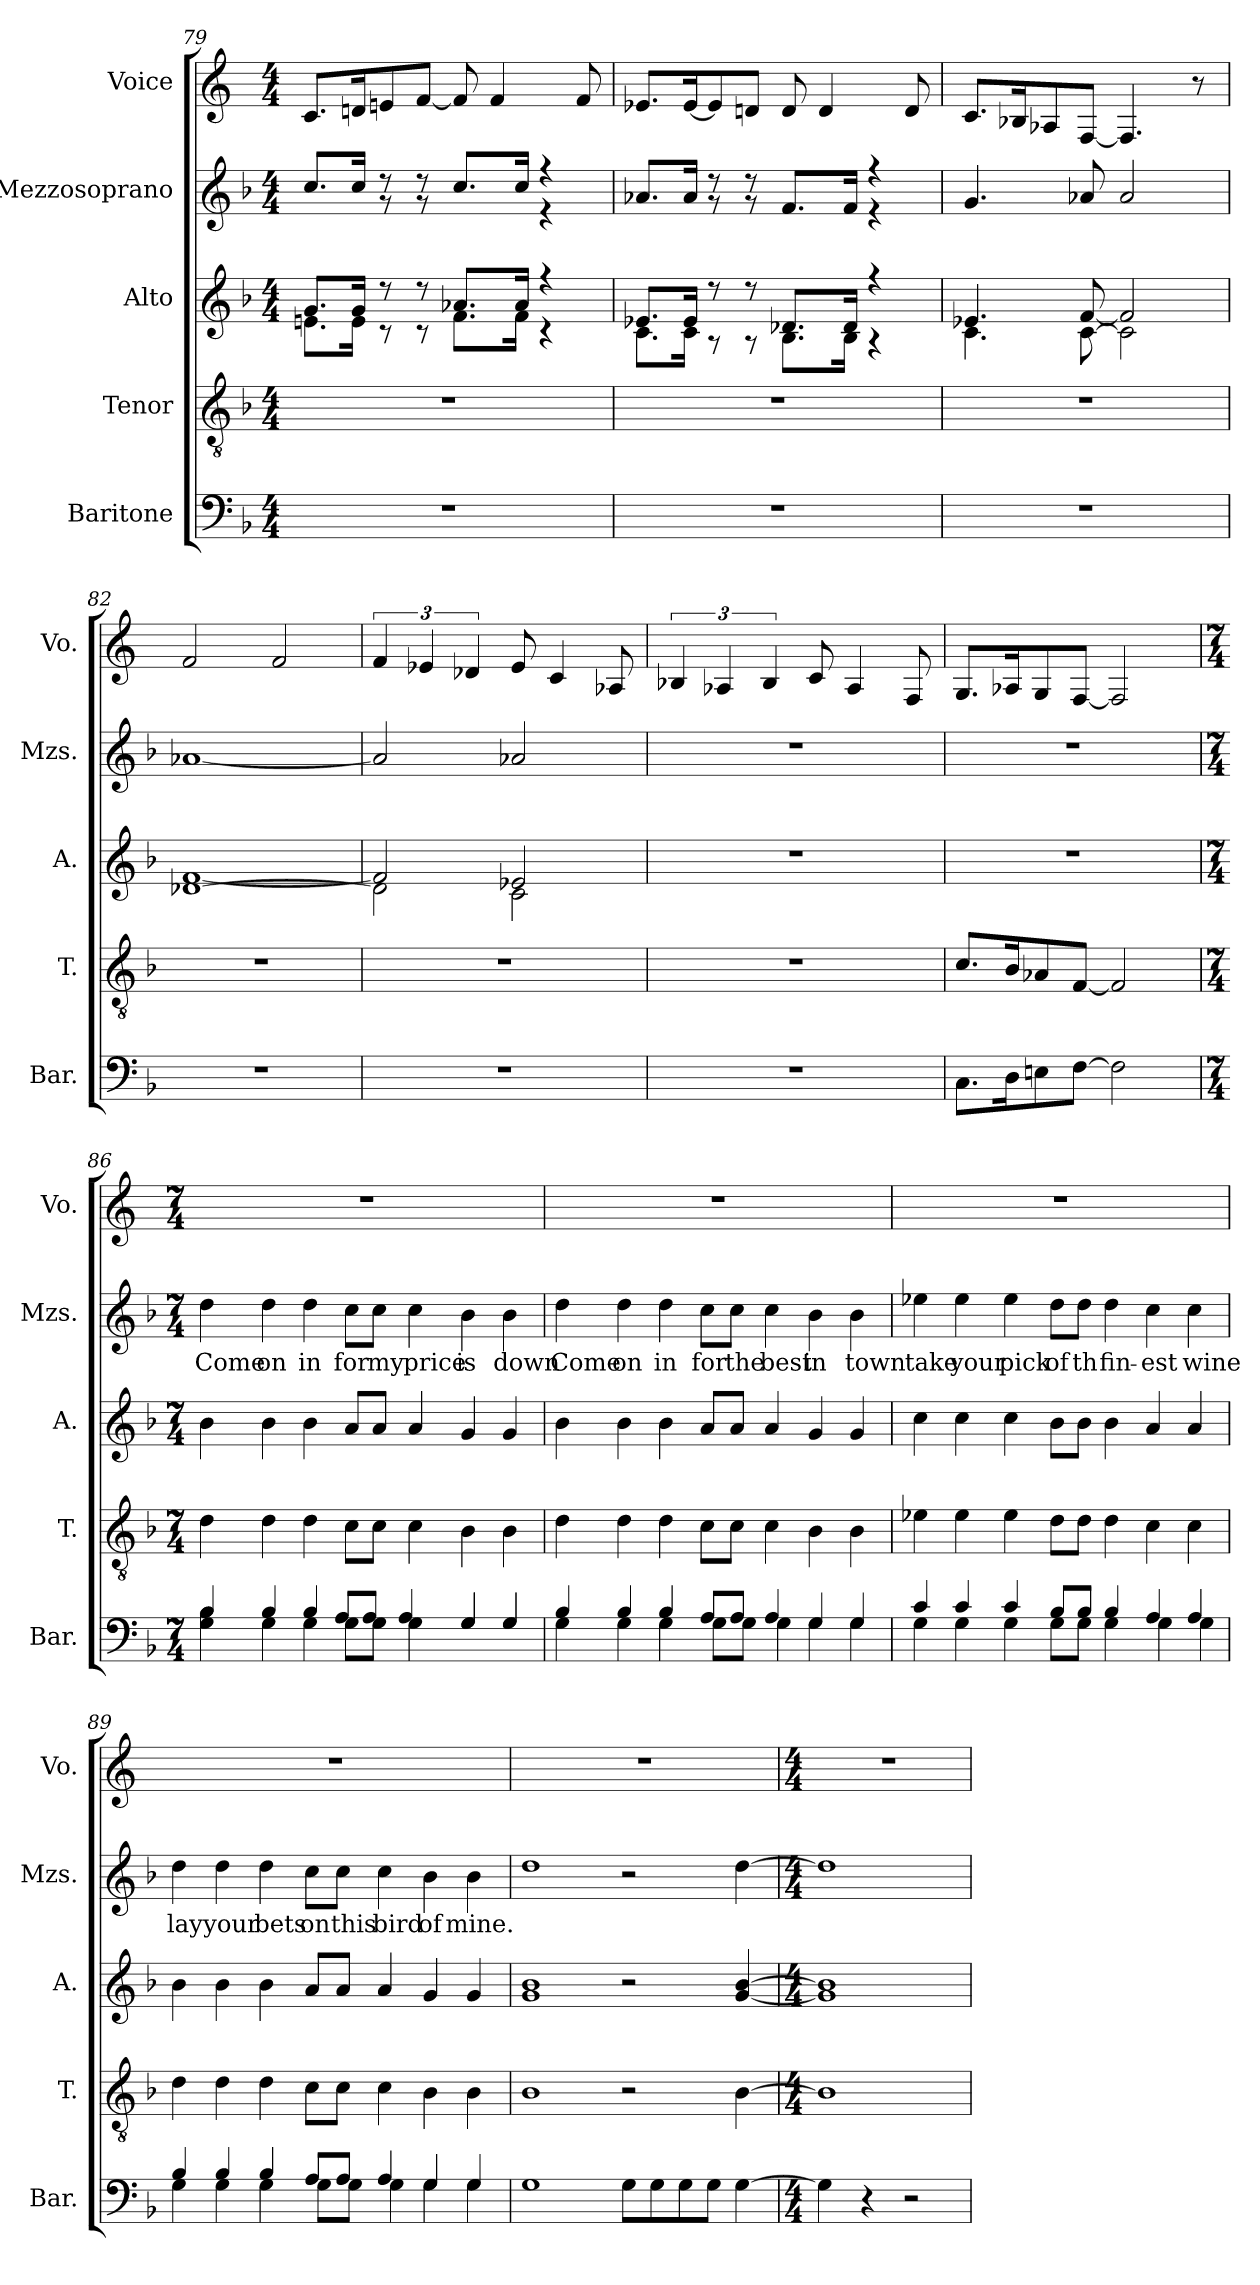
**kern	**kern	**kern	**kern	**text	**kern
*part5	*part4	*part3	*part2	*part2	*part1
*staff5	*staff4	*staff3	*staff2	*staff2	*staff1
*I"Baritone	*I"Tenor	*I"Alto	*I"Mezzosoprano	*	*I"Voice
*I'Bar.	*I'T.	*I'A.	*I'Mzs.	*	*I'Vo.
*clefF4	*clefGv2	*clefG2	*clefG2	*	*clefG2
*k[b-]	*k[b-]	*k[b-]	*k[b-]	*	*k[]
*F:	*F:	*F:	*F:	*	*C:
*M4/4	*M4/4	*M4/4	*M4/4	*	*M4/4
=79	=79	=79	=79	=79	=79
*	*	*^	*^	*	*
1r	1r	8.g/L	8.en\L	8.cc/L	4ryy	.	8.c/L
.	.	16g/Jk	16e\Jk	16cc/Jk	.	.	16dn/K
.	.	8r	8r	8r	8r	.	8en/
.	.	8r	8r	8r	8r	.	[8f/J
.	.	8.a-X/L	8.f\L	8.cc/L	4ryy	.	8f/]
.	.	.	.	.	.	.	4f/
.	.	16a-/Jk	16f\Jk	16cc/Jk	.	.	.
.	.	4r	4r	4r	4r	.	.
.	.	.	.	.	.	.	8f/
=80	=80	=80	=80	=80	=80	=80	=80
1r	1r	8.e-/L	8.c\L	8.a-X/L	4ryy	.	8.e-/L
.	.	16e-/Jk	16c\Jk	16a-/Jk	.	.	[16e-/K
.	.	8r	8r	8r	8r	.	8e-/]
.	.	8r	8r	8r	8r	.	8dn/J
.	.	8.d-X/L	8.B-\L	8.f/L	4ryy	.	8d/
.	.	.	.	.	.	.	4d/
.	.	16d-/Jk	16B-\Jk	16f/Jk	.	.	.
.	.	4r	4r	4r	4r	.	.
.	.	.	.	.	.	.	8d/
*	*	*	*	*v	*v	*	*
!!LO:LB:g=z
=81	=81	=81	=81	=81	=81	=81
1r	1r	4.c\	4.e-/	4.g/	.	8.c/L
.	.	.	.	.	.	16B-/K
.	.	.	.	.	.	8A-/
.	.	[8c\	[8f/	8a-X/	.	[8F/J
.	.	2c\]	2f/]	2a-/	.	4.F/]
.	.	.	.	.	.	8r
=82	=82	=82	=82	=82	=82	=82
1r	1r	[1d-X	[1f	[1a-X	.	2f/
.	.	.	.	.	.	2f/
=83	=83	=83	=83	=83	=83	=83
1r	1r	2d-\]	2f/]	2a-/]	.	6f/
.	.	.	.	.	.	6e-/
.	.	.	.	.	.	6d-/
.	.	2c\	2e-/	2a-/	.	8e-/
.	.	.	.	.	.	4c/
.	.	.	.	.	.	8A-/
*	*	*v	*v	*	*	*
=84	=84	=84	=84	=84	=84
1r	1r	1r	1r	.	6B-/
.	.	.	.	.	6A-/
.	.	.	.	.	6B-/
.	.	.	.	.	8c/
.	.	.	.	.	4A-/
.	.	.	.	.	8F/
=85	=85	=85	=85	=85	=85
8.C\L	8.c/L	1r	1r	.	8.G/L
16D\K	16B-/K	.	.	.	16A-/K
8En\	8A-X/	.	.	.	8G/
[8F\J	[8F/J	.	.	.	[8F/J
2F\]	2F/]	.	.	.	2F/]
=86	=86	=86	=86	=86	=86
*M7/4	*M7/4	*M7/4	*M7/4	*	*M7/4
*^	*	*	*	*	*
4G\ 4B-\	4B-/	4d\	4b-\	4dd\	Come	1..r
4G\	4B-/	4d\	4b-\	4dd\	on	.
4G\	4B-/	4d\	4b-\	4dd\	in	.
8G\L	8A/L	8c\L	8a/L	8cc\L	for	.
8G\J	8A/J	8c\J	8a/J	8cc\J	my	.
4G\	4A/	4c\	4a/	4cc\	price	.
4G/	4G/	4B-\	4g/	4b-\	is	.
4G/	4G/	4B-\	4g/	4b-\	down	.
!!LO:PB:g=z
=87	=87	=87	=87	=87	=87	=87
4B-/	4G\	4d\	4b-\	4dd\	Come	1..r
4B-/	4G\	4d\	4b-\	4dd\	on	.
4B-/	4G\	4d\	4b-\	4dd\	in	.
8A/L	8G\L	8c\L	8a/L	8cc\L	for	.
8A/J	8G\J	8c\J	8a/J	8cc\J	the	.
4A/	4G\	4c\	4a/	4cc\	best	.
4G/	4G\	4B-\	4g/	4b-\	in	.
4G/	4G\	4B-\	4g/	4b-\	town	.
=88	=88	=88	=88	=88	=88	=88
4c/	4G\	4e-\	4cc\	4ee-\	take	1..r
4c/	4G\	4e-\	4cc\	4ee-\	your	.
4c/	4G\	4e-\	4cc\	4ee-\	pick	.
8B-/L	8G\L	8d\L	8b-\L	8dd\L	of	.
8B-/J	8G\J	8d\J	8b-\J	8dd\J	th	.
4B-/	4G\	4d\	4b-\	4dd\	fin-	.
4A/	4G\	4c\	4a/	4cc\	-est	.
4A/	4G\	4c\	4a/	4cc\	wine	.
=89	=89	=89	=89	=89	=89	=89
4B-/	4G\	4d\	4b-\	4dd\	lay	1..r
4B-/	4G\	4d\	4b-\	4dd\	your	.
4B-/	4G\	4d\	4b-\	4dd\	bets	.
8A/L	8G\L	8c\L	8a/L	8cc\L	on	.
8A/J	8G\J	8c\J	8a/J	8cc\J	this	.
4A/	4G\	4c\	4a/	4cc\	bird	.
4G/	4G\	4B-\	4g/	4b-\	of	.
4G/	4G\	4B-\	4g/	4b-\	mine.	.
*v	*v	*	*	*	*	*
!!LO:LB:g=z
=90	=90	=90	=90	=90	=90
1G	1B-	1g 1b-	1dd	.	1..r
8G\L	2r	2r	2r	.	.
8G\	.	.	.	.	.
8G\	.	.	.	.	.
8G\J	.	.	.	.	.
[4G\	[4B-\	[4g/ [4b-/	[4dd\	.	.
=91	=91	=91	=91	=91	=91
*M4/4	*M4/4	*M4/4	*M4/4	*	*M4/4
4G\]	1B-]	1g] 1b-]	1dd]	.	1r
4r	.	.	.	.	.
2r	.	.	.	.	.
=	=	=	=	=	=
*-	*-	*-	*-	*-	*-
